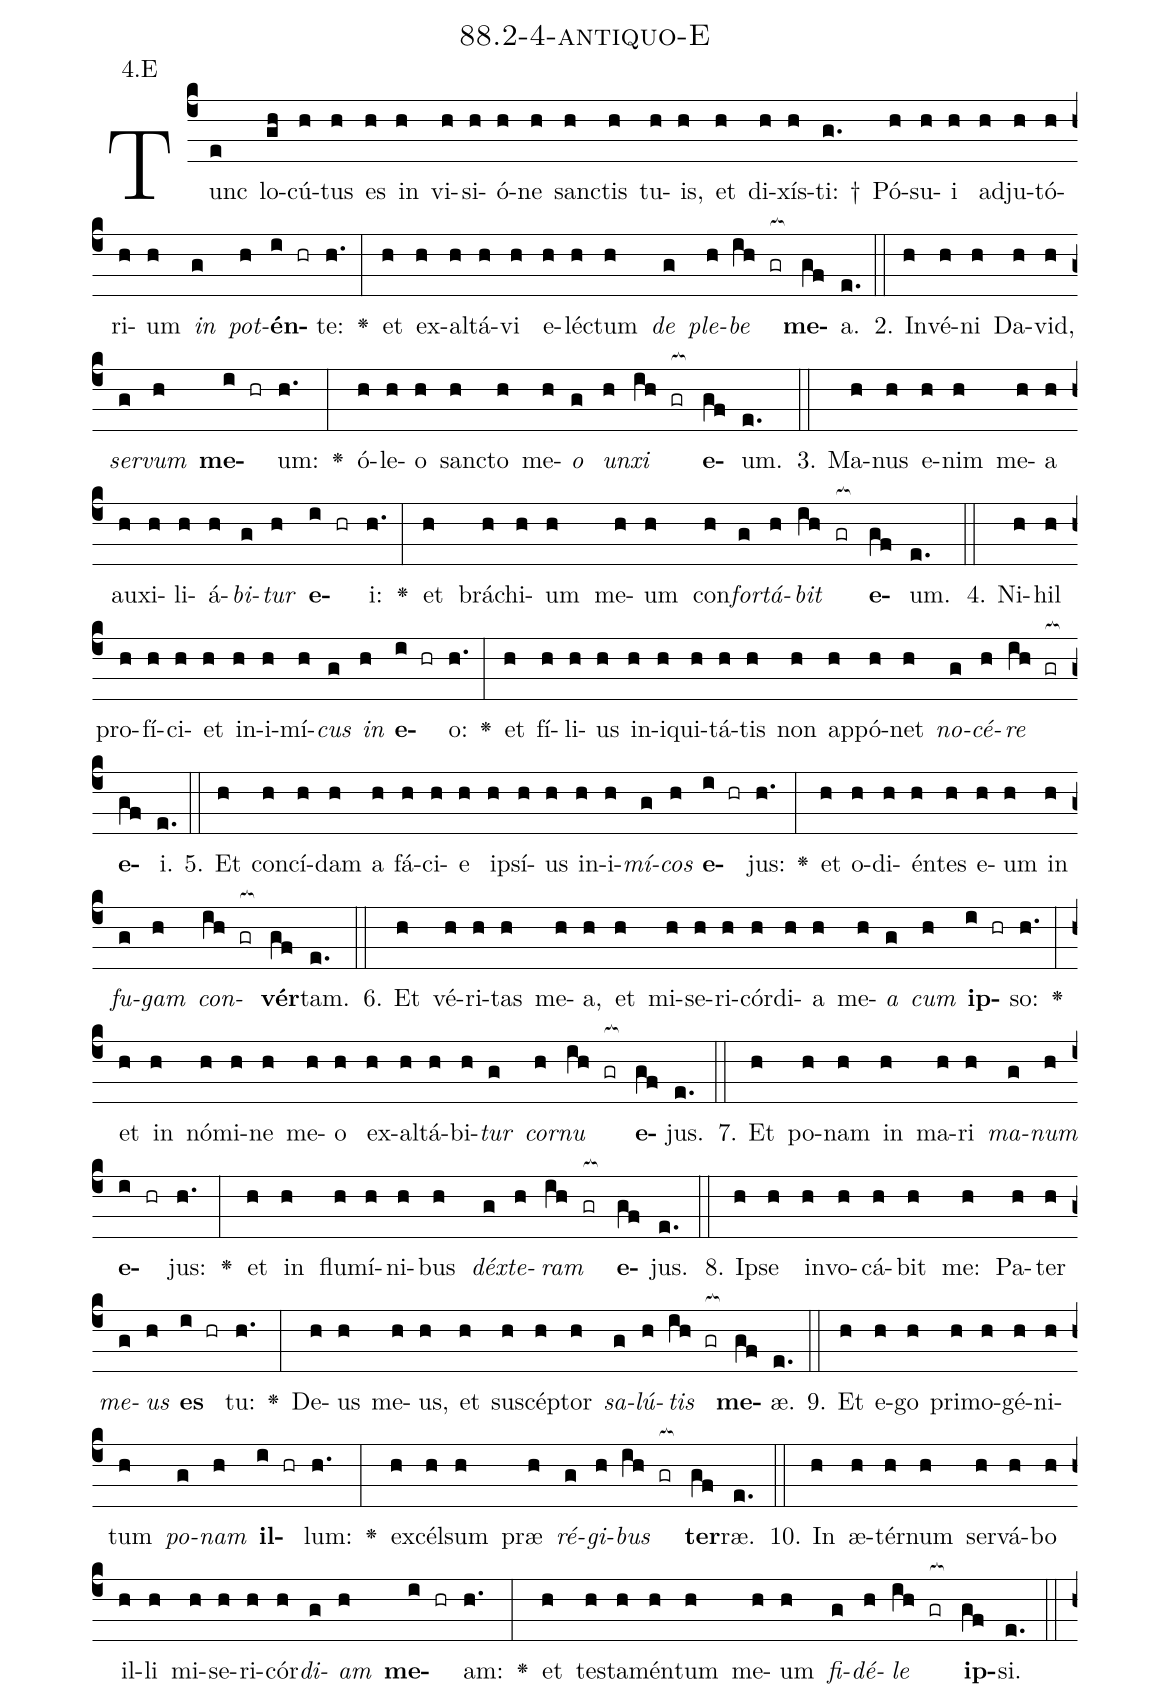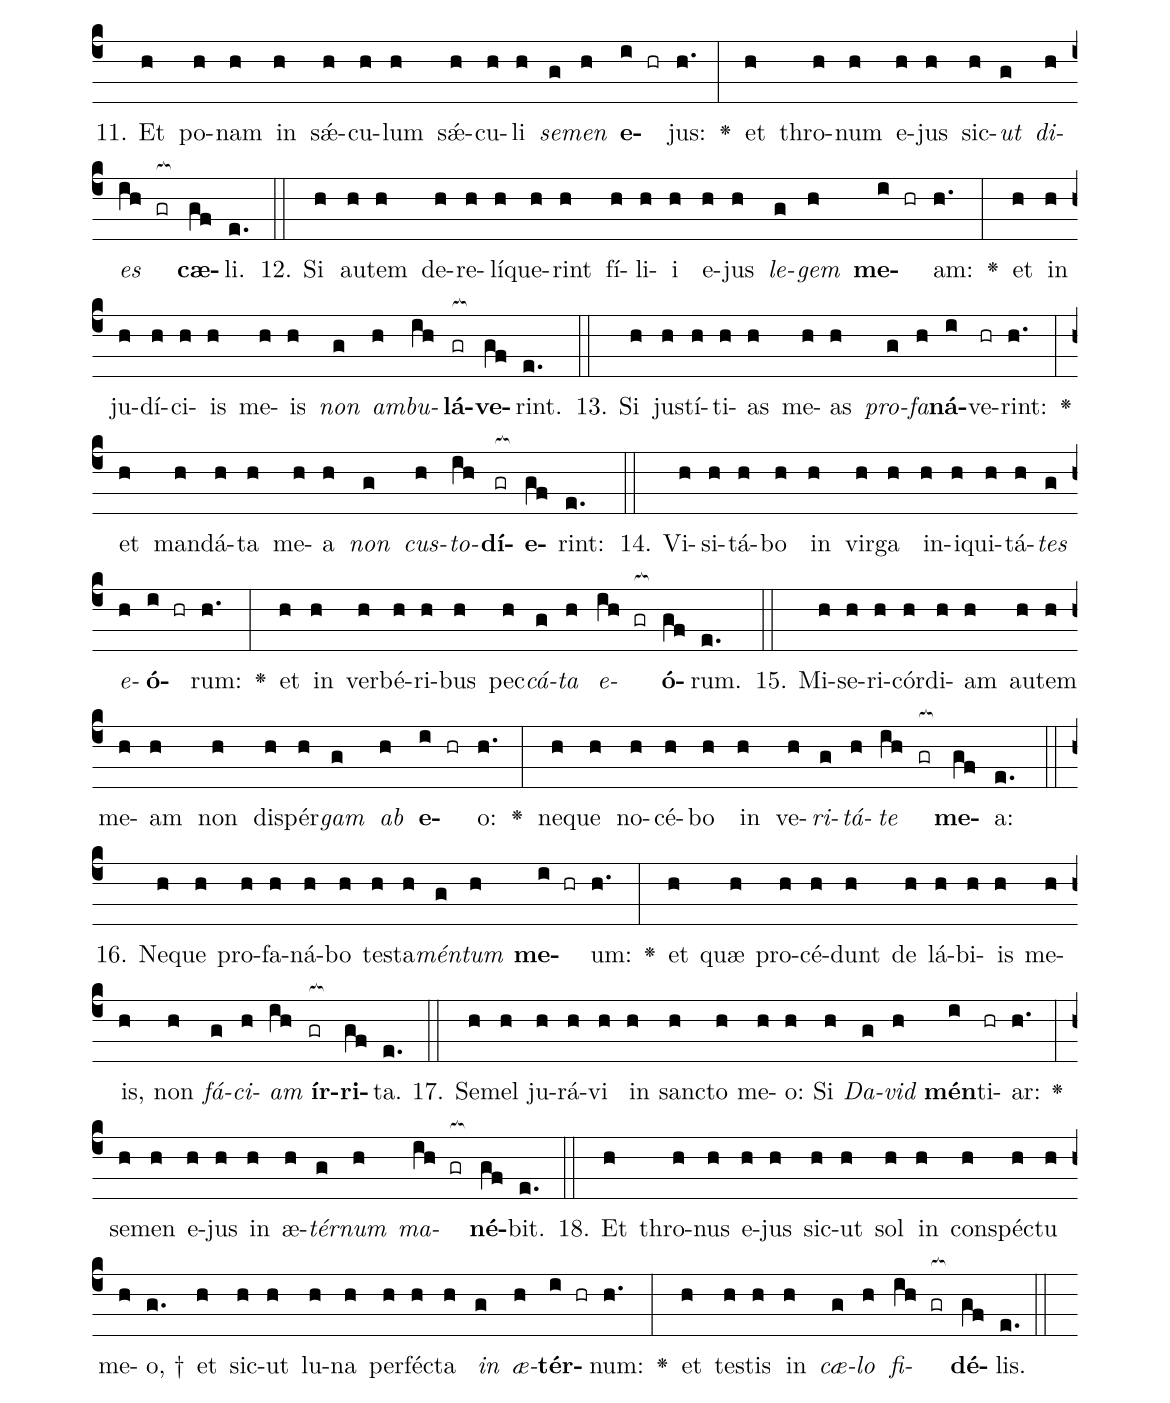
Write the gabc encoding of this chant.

name: 88.2-4-antiquo-E;
annotation: 4.E;
%%
(c4)Tunc(e) lo(gh)cú(h)tus(h) es(h) in(h) vi(h)si(h)ó(h)ne(h) sanc(h)tis(h) tu(h)is,(h) et(h) di(h)xís(h)ti: †(g.) Pó(h)su(h)i(h) ad(h)ju(h)tó(h)ri(h)um(h) <i>in</i>(g) <i>pot</i>(h)<b>én</b>(i hr)te:(h.) <v>\greheightstar</v>(:) et(h) ex(h)al(h)tá(h)vi(h) e(h)léc(h)tum(h) <i>de</i>(g) <i>ple</i>(h)<i>be</i>(ih gr[ocb:1{]) <b>me</b>(gf[ocb:0}])a.(e.) (::)
2. In(h)vé(h)ni(h) Da(h)vid,(h) <i>ser</i>(g)<i>vum</i>(h) <b>me</b>(i hr)um:(h.) <v>\greheightstar</v>(:) ó(h)le(h)o(h) sanc(h)to(h) me(h)<i>o</i>(g) <i>un</i>(h)<i>xi</i>(ih gr[ocb:1{]) <b>e</b>(gf[ocb:0}])um.(e.) (::)
3. Ma(h)nus(h) e(h)nim(h) me(h)a(h) au(h)xi(h)li(h)á(h)<i>bi</i>(g)<i>tur</i>(h) <b>e</b>(i hr)i:(h.) <v>\greheightstar</v>(:) et(h) brá(h)chi(h)um(h) me(h)um(h) con(h)<i>for</i>(g)<i>tá</i>(h)<i>bit</i>(ih gr[ocb:1{]) <b>e</b>(gf[ocb:0}])um.(e.) (::)
4. Ni(h)hil(h) pro(h)fí(h)ci(h)et(h) in(h)i(h)mí(h)<i>cus</i>(g) <i>in</i>(h) <b>e</b>(i hr)o:(h.) <v>\greheightstar</v>(:) et(h) fí(h)li(h)us(h) in(h)i(h)qui(h)tá(h)tis(h) non(h) ap(h)pó(h)net(h) <i>no</i>(g)<i>cé</i>(h)<i>re</i>(ih gr[ocb:1{]) <b>e</b>(gf[ocb:0}])i.(e.) (::)
5. Et(h) con(h)cí(h)dam(h) a(h) fá(h)ci(h)e(h) ip(h)sí(h)us(h) in(h)i(h)<i>mí</i>(g)<i>cos</i>(h) <b>e</b>(i hr)jus:(h.) <v>\greheightstar</v>(:) et(h) o(h)di(h)én(h)tes(h) e(h)um(h) in(h) <i>fu</i>(g)<i>gam</i>(h) <i>con</i>(ih gr[ocb:1{])<b>vér</b>(gf[ocb:0}])tam.(e.) (::)
6. Et(h) vé(h)ri(h)tas(h) me(h)a,(h) et(h) mi(h)se(h)ri(h)cór(h)di(h)a(h) me(h)<i>a</i>(g) <i>cum</i>(h) <b>ip</b>(i hr)so:(h.) <v>\greheightstar</v>(:) et(h) in(h) nó(h)mi(h)ne(h) me(h)o(h) ex(h)al(h)tá(h)bi(h)<i>tur</i>(g) <i>cor</i>(h)<i>nu</i>(ih gr[ocb:1{]) <b>e</b>(gf[ocb:0}])jus.(e.) (::)
7. Et(h) po(h)nam(h) in(h) ma(h)ri(h) <i>ma</i>(g)<i>num</i>(h) <b>e</b>(i hr)jus:(h.) <v>\greheightstar</v>(:) et(h) in(h) flu(h)mí(h)ni(h)bus(h) <i>déx</i>(g)<i>te</i>(h)<i>ram</i>(ih gr[ocb:1{]) <b>e</b>(gf[ocb:0}])jus.(e.) (::)
8. Ip(h)se(h) in(h)vo(h)cá(h)bit(h) me:(h) Pa(h)ter(h) <i>me</i>(g)<i>us</i>(h) <b>es</b>(i hr) tu:(h.) <v>\greheightstar</v>(:) De(h)us(h) me(h)us,(h) et(h) su(h)scép(h)tor(h) <i>sa</i>(g)<i>lú</i>(h)<i>tis</i>(ih gr[ocb:1{]) <b>me</b>(gf[ocb:0}])æ.(e.) (::)
9. Et(h) e(h)go(h) pri(h)mo(h)gé(h)ni(h)tum(h) <i>po</i>(g)<i>nam</i>(h) <b>il</b>(i hr)lum:(h.) <v>\greheightstar</v>(:) ex(h)cél(h)sum(h) præ(h) <i>ré</i>(g)<i>gi</i>(h)<i>bus</i>(ih gr[ocb:1{]) <b>ter</b>(gf[ocb:0}])ræ.(e.) (::)
10. In(h) æ(h)tér(h)num(h) ser(h)vá(h)bo(h) il(h)li(h) mi(h)se(h)ri(h)cór(h)<i>di</i>(g)<i>am</i>(h) <b>me</b>(i hr)am:(h.) <v>\greheightstar</v>(:) et(h) tes(h)ta(h)mén(h)tum(h) me(h)um(h) <i>fi</i>(g)<i>dé</i>(h)<i>le</i>(ih gr[ocb:1{]) <b>ip</b>(gf[ocb:0}])si.(e.) (::)
11. Et(h) po(h)nam(h) in(h) sǽ(h)cu(h)lum(h) sǽ(h)cu(h)li(h) <i>se</i>(g)<i>men</i>(h) <b>e</b>(i hr)jus:(h.) <v>\greheightstar</v>(:) et(h) thro(h)num(h) e(h)jus(h) sic(h)<i>ut</i>(g) <i>di</i>(h)<i>es</i>(ih gr[ocb:1{]) <b>cæ</b>(gf[ocb:0}])li.(e.) (::)
12. Si(h) au(h)tem(h) de(h)re(h)lí(h)que(h)rint(h) fí(h)li(h)i(h) e(h)jus(h) <i>le</i>(g)<i>gem</i>(h) <b>me</b>(i hr)am:(h.) <v>\greheightstar</v>(:) et(h) in(h) ju(h)dí(h)ci(h)is(h) me(h)is(h) <i>non</i>(g) <i>am</i>(h)<i>bu</i>(ih)<b>lá</b>(gr[ocb:1{])<b>ve</b>(gf[ocb:0}])rint.(e.) (::)
13. Si(h) jus(h)tí(h)ti(h)as(h) me(h)as(h) <i>pro</i>(g)<i>fa</i>(h)<b>ná</b>(i)ve(hr)rint:(h.) <v>\greheightstar</v>(:) et(h) man(h)dá(h)ta(h) me(h)a(h) <i>non</i>(g) <i>cus</i>(h)<i>to</i>(ih)<b>dí</b>(gr[ocb:1{])<b>e</b>(gf[ocb:0}])rint:(e.) (::)
14. Vi(h)si(h)tá(h)bo(h) in(h) vir(h)ga(h) in(h)i(h)qui(h)tá(h)<i>tes</i>(g) <i>e</i>(h)<b>ó</b>(i hr)rum:(h.) <v>\greheightstar</v>(:) et(h) in(h) ver(h)bé(h)ri(h)bus(h) pec(h)<i>cá</i>(g)<i>ta</i>(h) <i>e</i>(ih gr[ocb:1{])<b>ó</b>(gf[ocb:0}])rum.(e.) (::)
15. Mi(h)se(h)ri(h)cór(h)di(h)am(h) au(h)tem(h) me(h)am(h) non(h) di(h)spér(h)<i>gam</i>(g) <i>ab</i>(h) <b>e</b>(i hr)o:(h.) <v>\greheightstar</v>(:) ne(h)que(h) no(h)cé(h)bo(h) in(h) ve(h)<i>ri</i>(g)<i>tá</i>(h)<i>te</i>(ih gr[ocb:1{]) <b>me</b>(gf[ocb:0}])a:(e.) (::)
16. Ne(h)que(h) pro(h)fa(h)ná(h)bo(h) tes(h)ta(h)<i>mén</i>(g)<i>tum</i>(h) <b>me</b>(i hr)um:(h.) <v>\greheightstar</v>(:) et(h) quæ(h) pro(h)cé(h)dunt(h) de(h) lá(h)bi(h)is(h) me(h)is,(h) non(h) <i>fá</i>(g)<i>ci</i>(h)<i>am</i>(ih) <b>ír</b>(gr[ocb:1{])<b>ri</b>(gf[ocb:0}])ta.(e.) (::)
17. Se(h)mel(h) ju(h)rá(h)vi(h) in(h) sanc(h)to(h) me(h)o:(h) Si(h) <i>Da</i>(g)<i>vid</i>(h) <b>mén</b>(i)ti(hr)ar:(h.) <v>\greheightstar</v>(:) se(h)men(h) e(h)jus(h) in(h) æ(h)<i>tér</i>(g)<i>num</i>(h) <i>ma</i>(ih gr[ocb:1{])<b>né</b>(gf[ocb:0}])bit.(e.) (::)
18. Et(h) thro(h)nus(h) e(h)jus(h) sic(h)ut(h) sol(h) in(h) con(h)spéc(h)tu(h) me(h)o, †(g.) et(h) sic(h)ut(h) lu(h)na(h) per(h)féc(h)ta(h) <i>in</i>(g) <i>æ</i>(h)<b>tér</b>(i hr)num:(h.) <v>\greheightstar</v>(:) et(h) tes(h)tis(h) in(h) <i>cæ</i>(g)<i>lo</i>(h) <i>fi</i>(ih gr[ocb:1{])<b>dé</b>(gf[ocb:0}])lis.(e.) (::)
